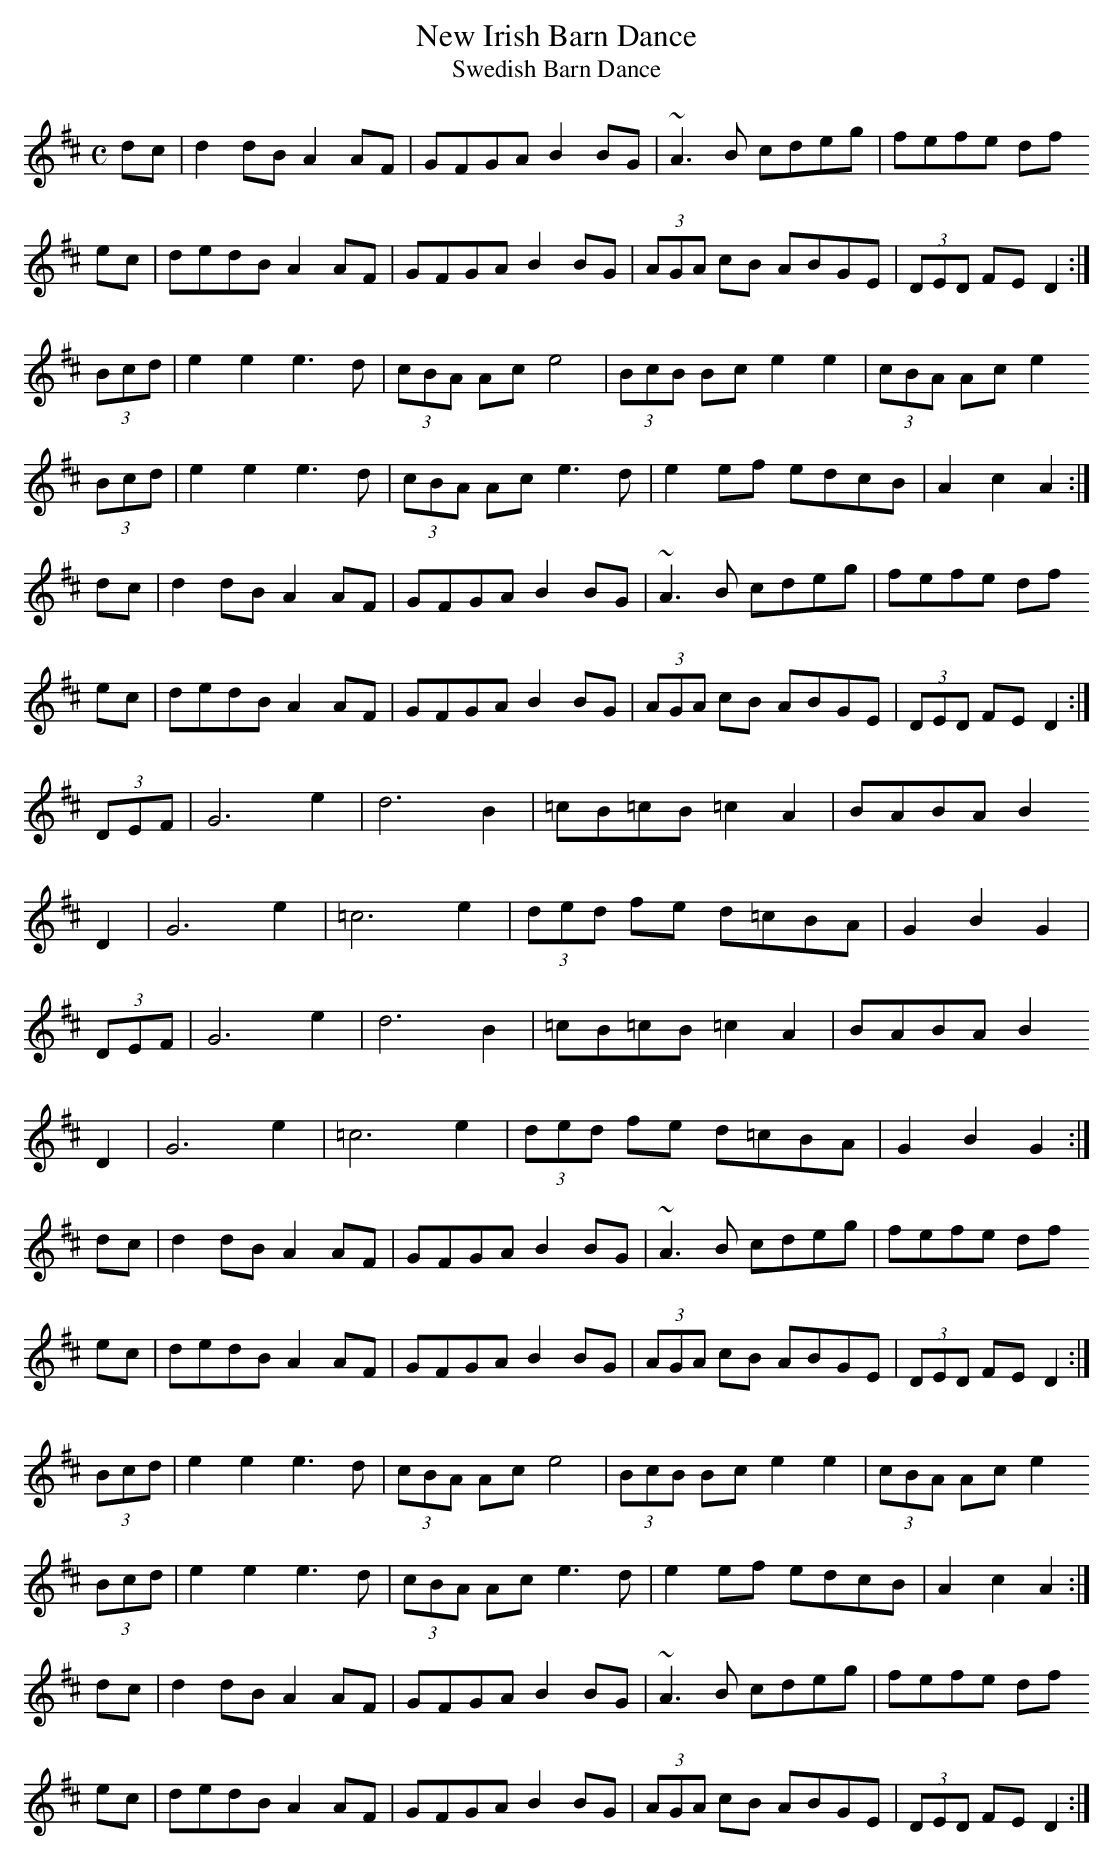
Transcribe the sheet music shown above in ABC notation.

X:1
T:New Irish Barn Dance
T:Swedish Barn Dance
M:C
L:1/8
K:D
dc|d2 dB A2 AF|GFGA B2 BG|~A3B cdeg|fefe df
ec|dedB A2 AF|GFGA B2 BG|(3AGA cB ABGE|(3DED FE D2:|
(3Bcd|e2 e2 e3d|(3cBA Ac e4|(3BcB Bc e2 e2|(3cBA Ac e2
(3Bcd|e2 e2 e3d|(3cBA Ac e3d|e2 ef edcB| A2 c2 A2:|
dc|d2 dB A2 AF|GFGA B2 BG|~A3B cdeg|fefe df
ec|dedB A2 AF|GFGA B2 BG|(3AGA cB ABGE|(3DED FE D2:|
(3DEF|G6 e2|d6 B2|=cB=cB =c2 A2|BABA B2
D2|G6 e2|=c6 e2|(3ded fe d=cBA|G2 B2 G2|
(3DEF|G6 e2|d6 B2|=cB=cB =c2 A2|BABA B2
D2|G6 e2|=c6 e2|(3ded fe d=cBA|G2 B2 G2:|
dc|d2 dB A2 AF|GFGA B2 BG|~A3B cdeg|fefe df
ec|dedB A2 AF|GFGA B2 BG|(3AGA cB ABGE|(3DED FE D2:|
(3Bcd|e2 e2 e3d|(3cBA Ac e4|(3BcB Bc e2 e2|(3cBA Ac e2
(3Bcd|e2 e2 e3d|(3cBA Ac e3d|e2 ef edcB| A2 c2 A2:|
dc|d2 dB A2 AF|GFGA B2 BG|~A3B cdeg|fefe df
ec|dedB A2 AF|GFGA B2 BG|(3AGA cB ABGE|(3DED FE D2:|
